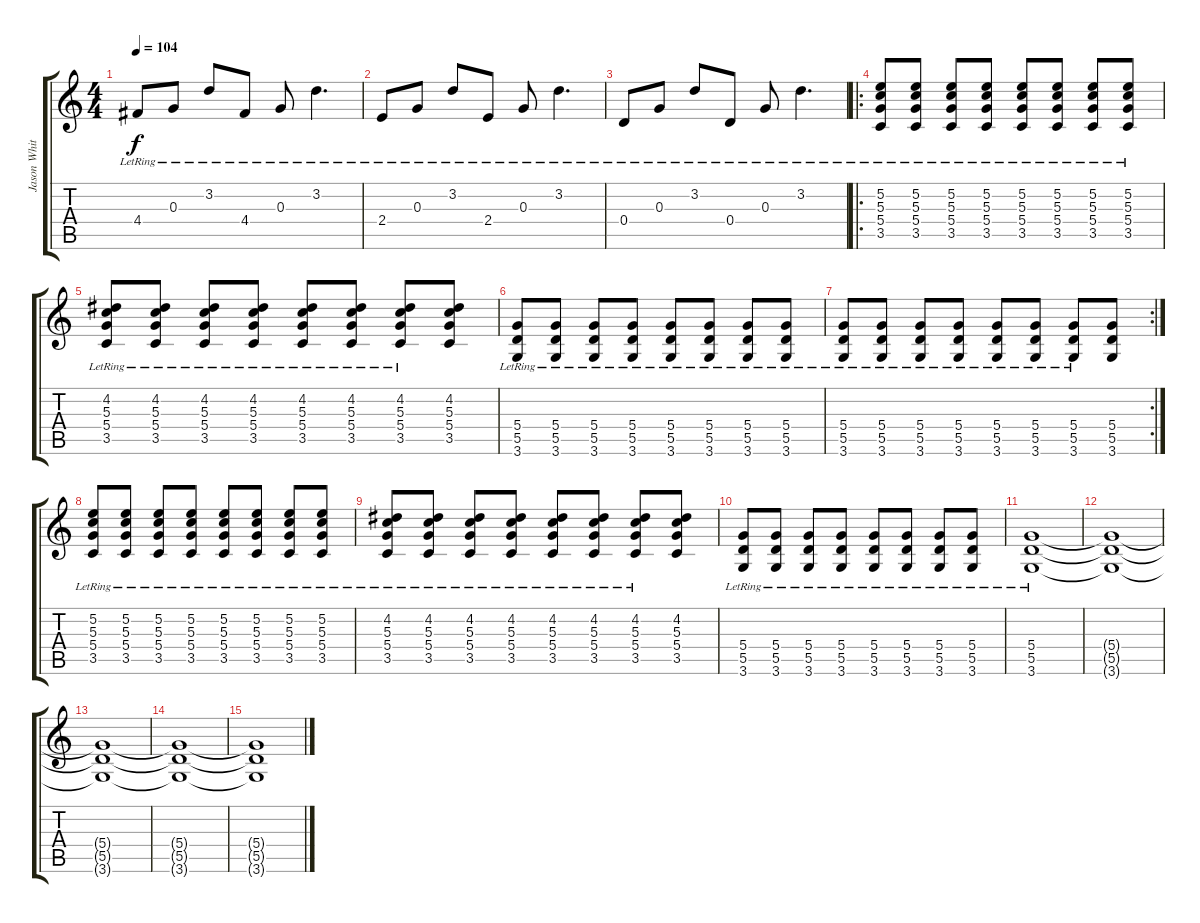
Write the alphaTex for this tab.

\track ("Jason White Gtr 3" "Jason Whit") {instrument overdrivenguitar}
\staff {score tabs}
\tuning (E4 B3 G3 D3 A2 E2) {hide}
\ts (4 4)
\tempo 104
\clef g2
\ks c
4.4{lr}.8{dy f instrument distortionguitar} 0.3{lr}.8 3.2{lr}.8 4.4{lr}.8 0.3{lr}.8 3.2{lr}.4{d} |
2.4{lr}.8{instrument distortionguitar} 0.3{lr}.8 3.2{lr}.8 2.4{lr}.8 0.3{lr}.8 3.2{lr}.4{d} |
0.4{lr}.8{instrument distortionguitar} 0.3{lr}.8 3.2{lr}.8 0.4{lr}.8 0.3{lr}.8 3.2{lr}.4{d} |
\ro
(5.2{lr} 5.3{lr} 5.4{lr} 3.5{lr}).8{instrument distortionguitar} (5.2{lr} 5.3{lr} 5.4{lr} 3.5{lr}).8 (5.2{lr} 5.3{lr} 5.4{lr} 3.5{lr}).8 (5.2{lr} 5.3{lr} 5.4{lr} 3.5{lr}).8 (5.2{lr} 5.3{lr} 5.4{lr} 3.5{lr}).8 (5.2{lr} 5.3{lr} 5.4{lr} 3.5{lr}).8 (5.2{lr} 5.3{lr} 5.4{lr} 3.5{lr}).8 (5.2{lr} 5.3{lr} 5.4 3.5{lr}).8 |
(4.2{lr} 5.3{lr} 5.4{lr} 3.5{lr}).8{instrument distortionguitar} (4.2{lr} 5.3{lr} 5.4{lr} 3.5{lr}).8 (4.2{lr} 5.3{lr} 5.4{lr} 3.5{lr}).8 (4.2{lr} 5.3{lr} 5.4{lr} 3.5{lr}).8 (4.2{lr} 5.3{lr} 5.4{lr} 3.5{lr}).8 (4.2{lr} 5.3{lr} 5.4{lr} 3.5{lr}).8 (4.2{lr} 5.3{lr} 5.4{lr} 3.5{lr}).8 (4.2 5.3 5.4 3.5).8 |
(5.4{lr} 5.5{lr} 3.6{lr}).8{instrument distortionguitar} (5.4{lr} 5.5{lr} 3.6{lr}).8 (5.4{lr} 5.5{lr} 3.6{lr}).8 (5.4{lr} 5.5{lr} 3.6{lr}).8 (5.4{lr} 5.5{lr} 3.6{lr}).8 (5.4{lr} 5.5{lr} 3.6{lr}).8 (5.4{lr} 5.5{lr} 3.6{lr}).8 (5.4{lr} 5.5{lr} 3.6{lr}).8 |
\rc 2
(5.4{lr} 5.5{lr} 3.6{lr}).8{instrument distortionguitar} (5.4{lr} 5.5{lr} 3.6{lr}).8 (5.4{lr} 5.5{lr} 3.6{lr}).8 (5.4{lr} 5.5{lr} 3.6{lr}).8 (5.4{lr} 5.5{lr} 3.6{lr}).8 (5.4{lr} 5.5{lr} 3.6{lr}).8 (5.4{lr} 5.5{lr} 3.6{lr}).8 (5.4 5.5 3.6).8 |
(5.2{lr} 5.3{lr} 5.4{lr} 3.5{lr}).8{instrument distortionguitar} (5.2{lr} 5.3{lr} 5.4{lr} 3.5{lr}).8 (5.2{lr} 5.3{lr} 5.4{lr} 3.5{lr}).8 (5.2{lr} 5.3{lr} 5.4{lr} 3.5{lr}).8 (5.2{lr} 5.3{lr} 5.4{lr} 3.5{lr}).8 (5.2{lr} 5.3{lr} 5.4{lr} 3.5{lr}).8 (5.2{lr} 5.3{lr} 5.4{lr} 3.5{lr}).8 (5.2{lr} 5.3{lr} 5.4 3.5{lr}).8 |
(4.2{lr} 5.3{lr} 5.4{lr} 3.5{lr}).8{instrument distortionguitar} (4.2{lr} 5.3{lr} 5.4{lr} 3.5{lr}).8 (4.2{lr} 5.3{lr} 5.4{lr} 3.5{lr}).8 (4.2{lr} 5.3{lr} 5.4{lr} 3.5{lr}).8 (4.2{lr} 5.3{lr} 5.4{lr} 3.5{lr}).8 (4.2{lr} 5.3{lr} 5.4{lr} 3.5{lr}).8 (4.2{lr} 5.3{lr} 5.4{lr} 3.5{lr}).8 (4.2 5.3 5.4 3.5).8 |
(5.4{lr} 5.5{lr} 3.6{lr}).8{instrument distortionguitar} (5.4{lr} 5.5{lr} 3.6{lr}).8 (5.4{lr} 5.5{lr} 3.6{lr}).8 (5.4{lr} 5.5{lr} 3.6{lr}).8 (5.4{lr} 5.5{lr} 3.6{lr}).8 (5.4{lr} 5.5{lr} 3.6{lr}).8 (5.4{lr} 5.5{lr} 3.6{lr}).8 (5.4{lr} 5.5{lr} 3.6{lr}).8 |
(5.4{lr} 5.5{lr} 3.6{lr}).1{volume 4 instrument distortionguitar} |
(5.4{t} 5.5{t} 3.6{t}).1 |
(5.4{t} 5.5{t} 3.6{t}).1 |
(5.4{t} 5.5{t} 3.6{t}).1 |
(5.4{t} 5.5{t} 3.6{t}).1
